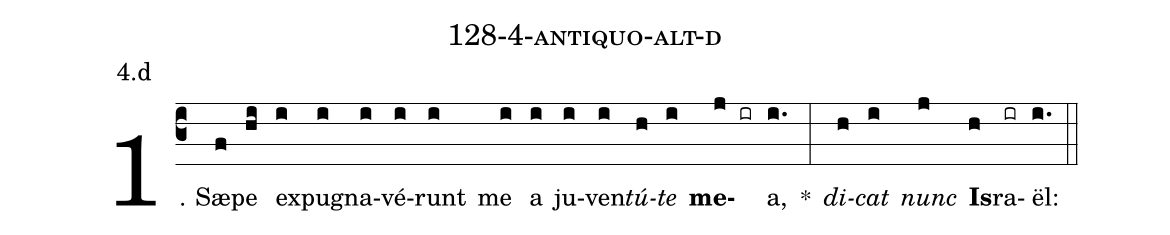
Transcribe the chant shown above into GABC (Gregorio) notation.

name: 128-4-antiquo-alt-d;
annotation: 4.d;
%%
(c3)1. Sæ(f)pe(hi) ex(i)pu(i)gna(i)vé(i)runt(i) me(i) a(i) ju(i)ven(i)<i>tú</i>(h)<i>te</i>(i) <b>me</b>(j ir)a,(i.) *(:) <i>di</i>(h)<i>cat</i>(i) <i>nunc</i>(j) <b>Is</b>(h)ra(ir)ël:(i.) (::)
